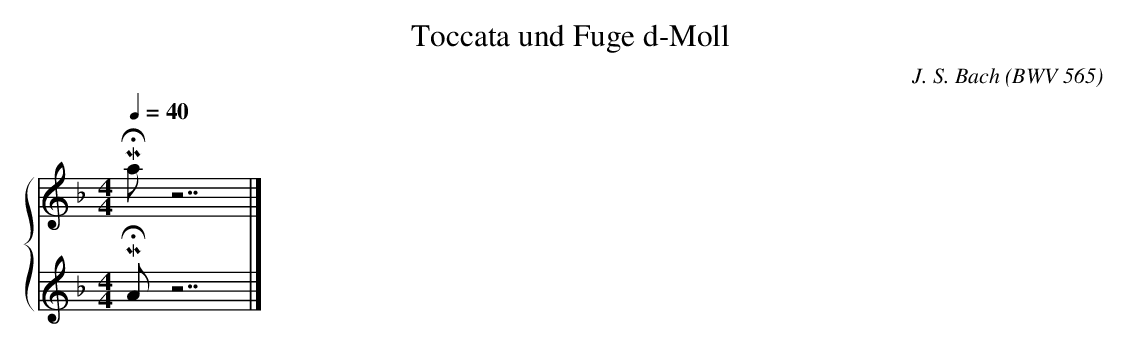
X:1
T:Toccata und Fuge d-Moll
C:J. S. Bach (BWV 565)
M:4/4
L:1/8
Q:1/4=40
K:Dm
%%staves {RH LH}
V:RH clef=treble
V:LH clef=treble
[V:RH] !mordent!!fermata!a z7 |]
[V:LH] !mordent!!fermata!A z7 |]
